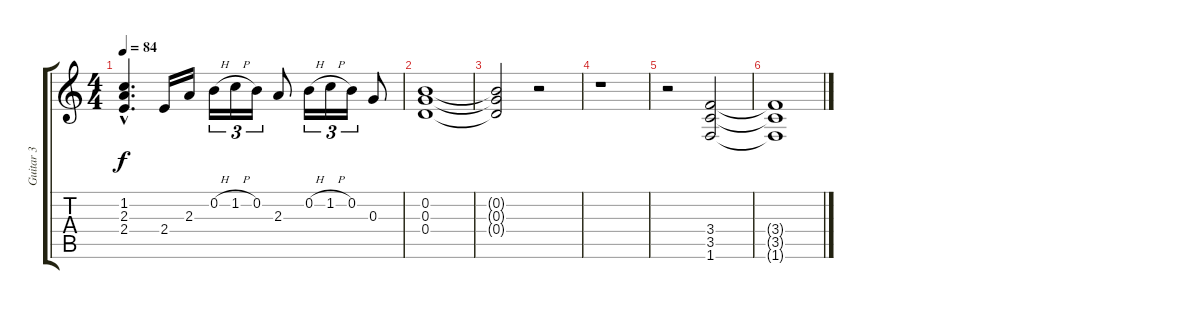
\track ("Guitar 3" "Guitar 3") {instrument distortionguitar}
\staff {score tabs}
\tuning (E4 B3 G3 D3 A2 E2) {hide}
\ts (4 4)
\tempo 84
\clef g2
\ks c
(1.2{hac} 2.3{hac} 2.4{hac}).4{d dy f} 2.4.16 2.3.16 0.2{h}.16{tu (3 2)} 1.2{h}.16{tu (3 2)} 0.2.16{tu (3 2)} 2.3.8 0.2{h}.16{tu (3 2)} 1.2{h}.16{tu (3 2)} 0.2.16{tu (3 2)} 0.3.8 |
(0.2 0.3 0.4).1 |
(0.2{t} 0.3{t} 0.4{t}).2 r.2 |
r.1 |
r.2 (3.4 3.5 1.6).2 |
(3.4{t} 3.5{t} 1.6{t}).1
